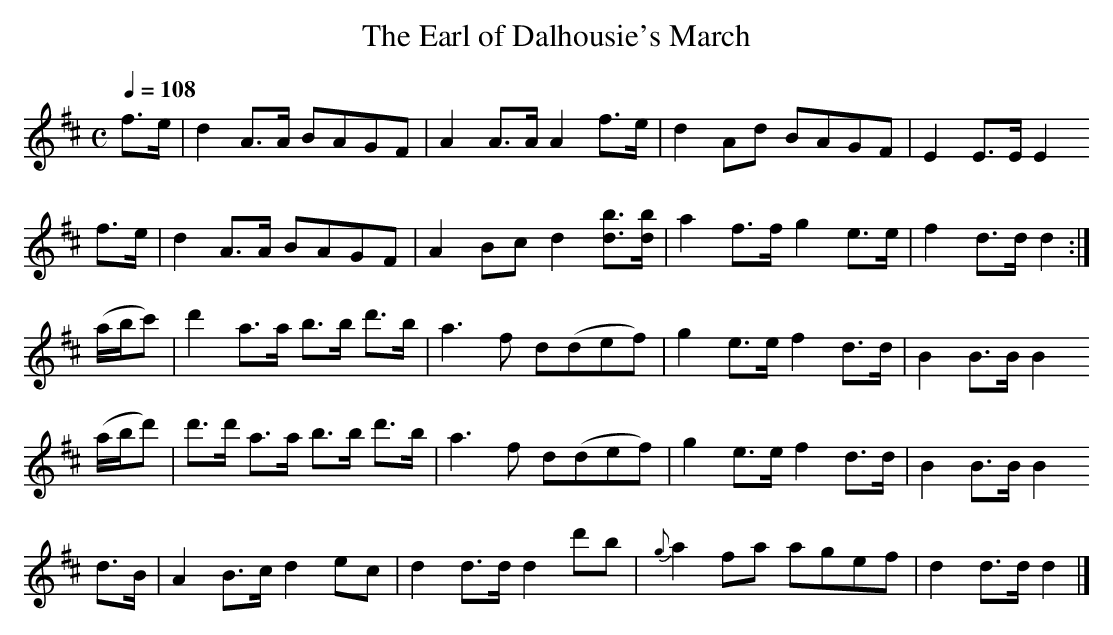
X:1
T:The Earl of Dalhousie's March
M:C
L:1/8
Q:1/4=108
K:D
 f>e    |d2    A>A BAGF    |A2A>A A2f>e      |   d2Ad  BAGF |E2E>E E2
 f>e    |d2    A>A BAGF    |A2Bc  d2[db]>[db]|   a2f>f g2e>e|f2d>d d2:|
(a/b/c')|d'2   a>a b>b d'>b|a3f   d(def)     |   g2e>e f2d>d|B2B>B B2
(a/b/d')|d'>d' a>a b>b d'>b|a3f   d(def)     |   g2e>e f2d>d|B2B>B B2
 d>B    |A2    B>c d2  ec  |d2d>d d2d'b      |{g}a2fa  agef |d2d>d d2|]
